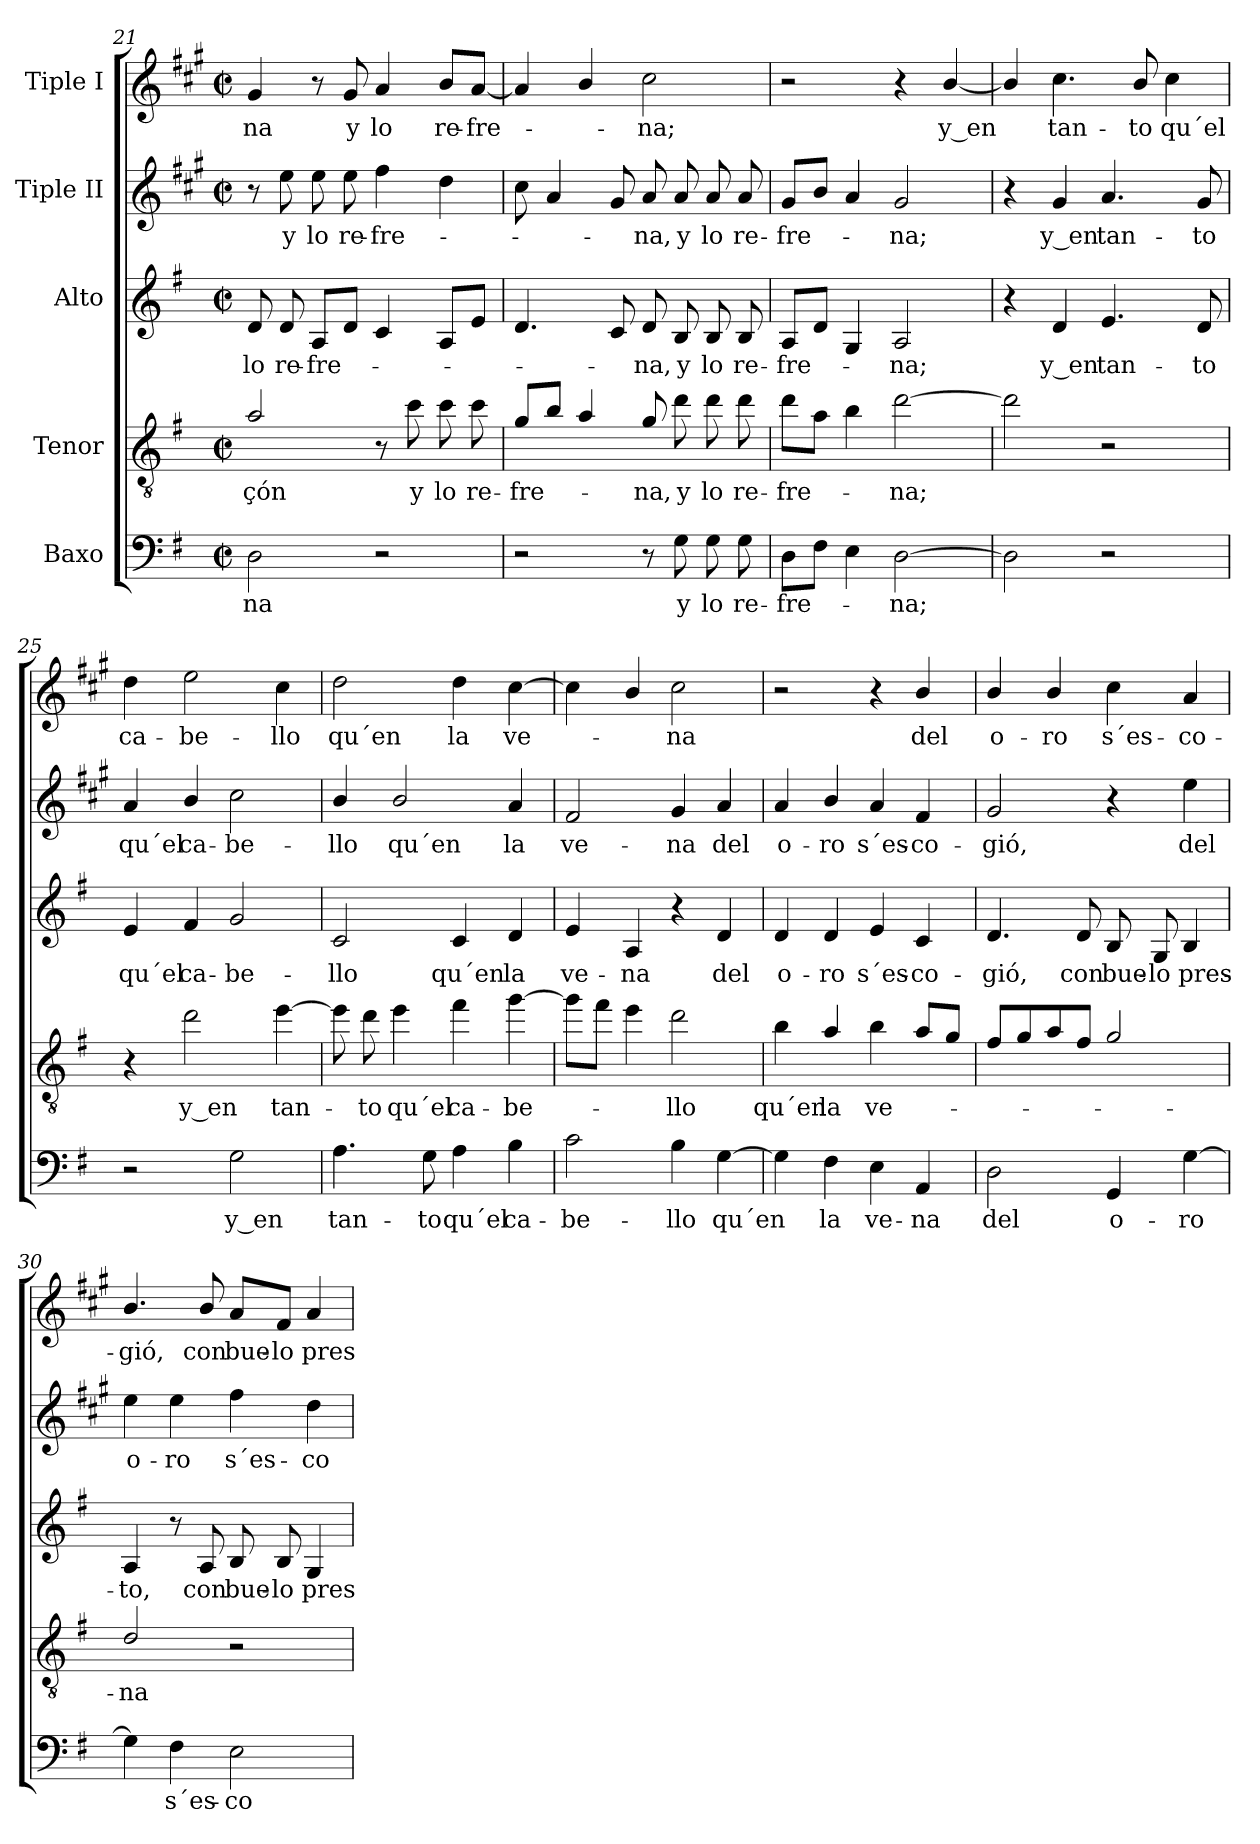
**kern	**text	**kern	**text	**kern	**text	**kern	**text	**kern	**text
*part5	*part5	*part4	*part4	*part3	*part3	*part2	*part2	*part1	*part1
*staff5	*staff5	*staff4	*staff4	*staff3	*staff3	*staff2	*staff2	*staff1	*staff1
*I"Baxo	*	*I"Tenor	*	*I"Alto	*	*I"Tiple II	*	*I"Tiple I	*
*clefF4	*	*clefGv2	*	*clefG2	*	*clefG2	*	*clefG2	*
*	*	*ITrd8c14	*	*	*	*ITrd1c2	*	*ITrd1c2	*
*k[f#]	*	*k[f#]	*	*k[f#]	*	*k[f#]	*	*k[f#]	*
*G:	*	*G:	*	*G:	*	*G:	*	*G:	*
*M2/2	*	*M2/2	*	*M2/2	*	*M2/2	*	*M2/2	*
*met(c|)	*	*met(c|)	*	*met(c|)	*	*met(c|)	*	*met(c|)	*
=21	=21	=21	=21	=21	=21	=21	=21	=21	=21
!	!LO:LY:b	!	!LO:LY:b	!	!LO:LY:b	!	!	!	!LO:LY:b
2D\	-na	2A/	-çón	8d/	lo	8r	.	4f#/	-na
!	!	!	!	!	!LO:LY:b	!	!LO:LY:b	!	!
.	.	.	.	8d/	re-	8dd\	y	.	.
!	!	!	!	!	!LO:LY:b	!	!LO:LY:b	!	!
.	.	.	.	8A/L	-fre-	8dd\	lo	8r	.
!	!	!	!	!	!	!	!LO:LY:b	!	!LO:LY:b
.	.	.	.	8d/J	.	8dd\	re-	8f#/	y
!	!	!	!	!	!	!	!LO:LY:b	!	!LO:LY:b
2r	.	8r	.	4c/	.	4ee\	-fre-	4g/	lo
!	!	!	!LO:LY:b	!	!	!	!	!	!
.	.	8c\	y	.	.	.	.	.	.
!	!	!	!LO:LY:b	!	!	!	!	!	!LO:LY:b
.	.	8c\	lo	8A/L	.	4cc\	.	8a/L	re-
!	!	!	!LO:LY:b	!	!	!	!	!	!LO:LY:b
.	.	8c\	re-	8e/J	.	.	.	[8g/J	-fre-
=22	=22	=22	=22	=22	=22	=22	=22	=22	=22
!	!	!	!LO:LY:b	!	!	!	!	!	!
2r	.	8G/L	-fre-	4.d/	.	8b\	.	4g/]	.
.	.	8B/J	.	.	.	4g/	.	.	.
.	.	4A/	.	.	.	.	.	4a/	.
.	.	.	.	8c/	.	8f#/	.	.	.
!	!	!	!LO:LY:b	!	!LO:LY:b	!	!LO:LY:b	!	!LO:LY:b
8r	.	8G/	-na,	8d/	-na,	8g/	-na,	2b\	-na;
!	!LO:LY:b	!	!LO:LY:b	!	!LO:LY:b	!	!LO:LY:b	!	!
8G\	y	8d\	y	8B/	y	8g/	y	.	.
!	!LO:LY:b	!	!LO:LY:b	!	!LO:LY:b	!	!LO:LY:b	!	!
8G\	lo	8d\	lo	8B/	lo	8g/	lo	.	.
!	!LO:LY:b	!	!LO:LY:b	!	!LO:LY:b	!	!LO:LY:b	!	!
8G\	re-	8d\	re-	8B/	re-	8g/	re-	.	.
!!LO:LB:g=z
=23	=23	=23	=23	=23	=23	=23	=23	=23	=23
!	!LO:LY:b	!	!LO:LY:b	!	!LO:LY:b	!	!LO:LY:b	!	!
8D\L	-fre-	8d\L	-fre-	8A/L	-fre-	8f#/L	-fre-	2r	.
8F#\J	.	8A\J	.	8d/J	.	8a/J	.	.	.
4E\	.	4B\	.	4G/	.	4g/	.	.	.
!	!LO:LY:b	!	!LO:LY:b	!	!LO:LY:b	!	!LO:LY:b	!	!
[2D\	-na;	[2d\	-na;	2A/	-na;	2f#/	-na;	4r	.
!	!	!	!	!	!	!	!	!	!LO:LY:b
.	.	.	.	.	.	.	.	[4a/	y_en
=24	=24	=24	=24	=24	=24	=24	=24	=24	=24
2D\]	.	2d\]	.	4r	.	4r	.	4a/]	.
!	!	!	!	!	!LO:LY:b	!	!LO:LY:b	!	!LO:LY:b
.	.	.	.	4d/	y_en	4f#/	y_en	4.b\	tan-
!	!	!	!	!	!LO:LY:b	!	!LO:LY:b	!	!
2r	.	2r	.	4.e/	tan-	4.g/	tan-	.	.
!	!	!	!	!	!	!	!	!	!LO:LY:b
.	.	.	.	.	.	.	.	8a/	-to
!	!	!	!	!	!	!	!	!	!LO:LY:b
.	.	.	.	.	.	.	.	4b\	qu´el
!	!	!	!	!	!LO:LY:b	!	!LO:LY:b	!	!
.	.	.	.	8d/	-to	8f#/	-to	.	.
=25	=25	=25	=25	=25	=25	=25	=25	=25	=25
!	!	!	!	!	!LO:LY:b	!	!LO:LY:b	!	!LO:LY:b
2r	.	4r	.	4e/	qu´el	4g/	qu´el	4cc\	ca-
!	!	!	!LO:LY:b	!	!LO:LY:b	!	!LO:LY:b	!	!LO:LY:b
.	.	2d\	y_en	4f#/	ca-	4a/	ca-	2dd\	-be-
!	!LO:LY:b	!	!	!	!LO:LY:b	!	!LO:LY:b	!	!
2G\	y_en	.	.	2g/	-be-	2b\	-be-	.	.
!	!	!	!LO:LY:b	!	!	!	!	!	!LO:LY:b
.	.	[4e\	tan-	.	.	.	.	4b\	-llo
=26	=26	=26	=26	=26	=26	=26	=26	=26	=26
!	!LO:LY:b	!	!	!	!LO:LY:b	!	!LO:LY:b	!	!LO:LY:b
4.A\	tan-	8e\]	.	2c/	-llo	4a/	-llo	2cc\	qu´en
!	!	!	!LO:LY:b	!	!	!	!	!	!
.	.	8d\	-to	.	.	.	.	.	.
!	!	!	!LO:LY:b	!	!	!	!LO:LY:b	!	!
.	.	4e\	qu´el	.	.	2a/	qu´en	.	.
!	!LO:LY:b	!	!	!	!	!	!	!	!
8G\	-to	.	.	.	.	.	.	.	.
!	!LO:LY:b	!	!LO:LY:b	!	!LO:LY:b	!	!	!	!LO:LY:b
4A\	qu´el	4f#\	ca-	4c/	qu´en	.	.	4cc\	la
!	!LO:LY:b	!	!LO:LY:b	!	!LO:LY:b	!	!LO:LY:b	!	!LO:LY:b
4B\	ca-	[4g\	-be-	4d/	la	4g/	la	[4b\	ve-
=27	=27	=27	=27	=27	=27	=27	=27	=27	=27
!	!LO:LY:b	!	!	!	!LO:LY:b	!	!LO:LY:b	!	!
2c\	-be-	8g\L]	.	4e/	ve-	2e/	ve-	4b\]	.
.	.	8f#\J	.	.	.	.	.	.	.
!	!	!	!	!	!LO:LY:b	!	!	!	!
.	.	4e\	.	4A/	-na	.	.	4a/	.
!	!LO:LY:b	!	!LO:LY:b	!	!	!	!LO:LY:b	!	!LO:LY:b
4B\	-llo	2d\	-llo	4r	.	4f#/	-na	2b\	-na
!	!LO:LY:b	!	!	!	!LO:LY:b	!	!LO:LY:b	!	!
[4G\	qu´en	.	.	4d/	del	4g/	del	.	.
=28	=28	=28	=28	=28	=28	=28	=28	=28	=28
!	!	!	!LO:LY:b	!	!LO:LY:b	!	!LO:LY:b	!	!
4G\]	.	4B\	qu´en	4d/	o-	4g/	o-	2r	.
!	!LO:LY:b	!	!LO:LY:b	!	!LO:LY:b	!	!LO:LY:b	!	!
4F#\	la	4A/	la	4d/	-ro	4a/	-ro	.	.
!	!LO:LY:b	!	!LO:LY:b	!	!LO:LY:b	!	!LO:LY:b	!	!
4E\	ve-	4B\	ve-	4e/	s´es-	4g/	s´es-	4r	.
!	!LO:LY:b	!	!	!	!LO:LY:b	!	!LO:LY:b	!	!LO:LY:b
4AA/	-na	8A/L	.	4c/	-co-	4e/	-co-	4a/	del
.	.	8G/J	.	.	.	.	.	.	.
!!LO:LB:g=z
=29	=29	=29	=29	=29	=29	=29	=29	=29	=29
!	!LO:LY:b	!	!	!	!LO:LY:b	!	!LO:LY:b	!	!LO:LY:b
2D\	del	8F#/L	.	4.d/	-gió,	2f#/	-gió,	4a/	o-
.	.	8G/	.	.	.	.	.	.	.
!	!	!	!	!	!	!	!	!	!LO:LY:b
.	.	8A/	.	.	.	.	.	4a/	-ro
!	!	!	!	!	!LO:LY:b	!	!	!	!
.	.	8F#/J	.	8d/	con	.	.	.	.
!	!LO:LY:b	!	!	!	!LO:LY:b	!	!	!	!LO:LY:b
4GG/	o-	2G/	.	8B/	bue-	4r	.	4b\	s´es-
!	!	!	!	!	!LO:LY:b	!	!	!	!
.	.	.	.	8G/	-lo	.	.	.	.
!	!LO:LY:b	!	!	!	!LO:LY:b	!	!LO:LY:b	!	!LO:LY:b
[4G\	-ro	.	.	4B/	pres-	4dd\	del	4g/	-co-
=30	=30	=30	=30	=30	=30	=30	=30	=30	=30
!	!	!	!LO:LY:b	!	!LO:LY:b	!	!LO:LY:b	!	!LO:LY:b
4G\]	.	2D/	-na	4A/	-to,	4dd\	o-	4.a/	-gió,
!	!LO:LY:b	!	!	!	!	!	!LO:LY:b	!	!
4F#\	s´es-	.	.	8r	.	4dd\	-ro	.	.
!	!	!	!	!	!LO:LY:b	!	!	!	!LO:LY:b
.	.	.	.	8A/	con	.	.	8a/	con
!	!LO:LY:b	!	!	!	!LO:LY:b	!	!LO:LY:b	!	!LO:LY:b
2E\	-co-	2r	.	8B/	bue-	4ee\	s´es-	8g/L	bue-
!	!	!	!	!	!LO:LY:b	!	!	!	!LO:LY:b
.	.	.	.	8B/	-lo	.	.	8e/J	-lo
!	!	!	!	!	!LO:LY:b	!	!LO:LY:b	!	!LO:LY:b
.	.	.	.	4G/	pres-	4cc\	-co-	4g/	pres-
=	=	=	=	=	=	=	=	=	=
*-	*-	*-	*-	*-	*-	*-	*-	*-	*-
